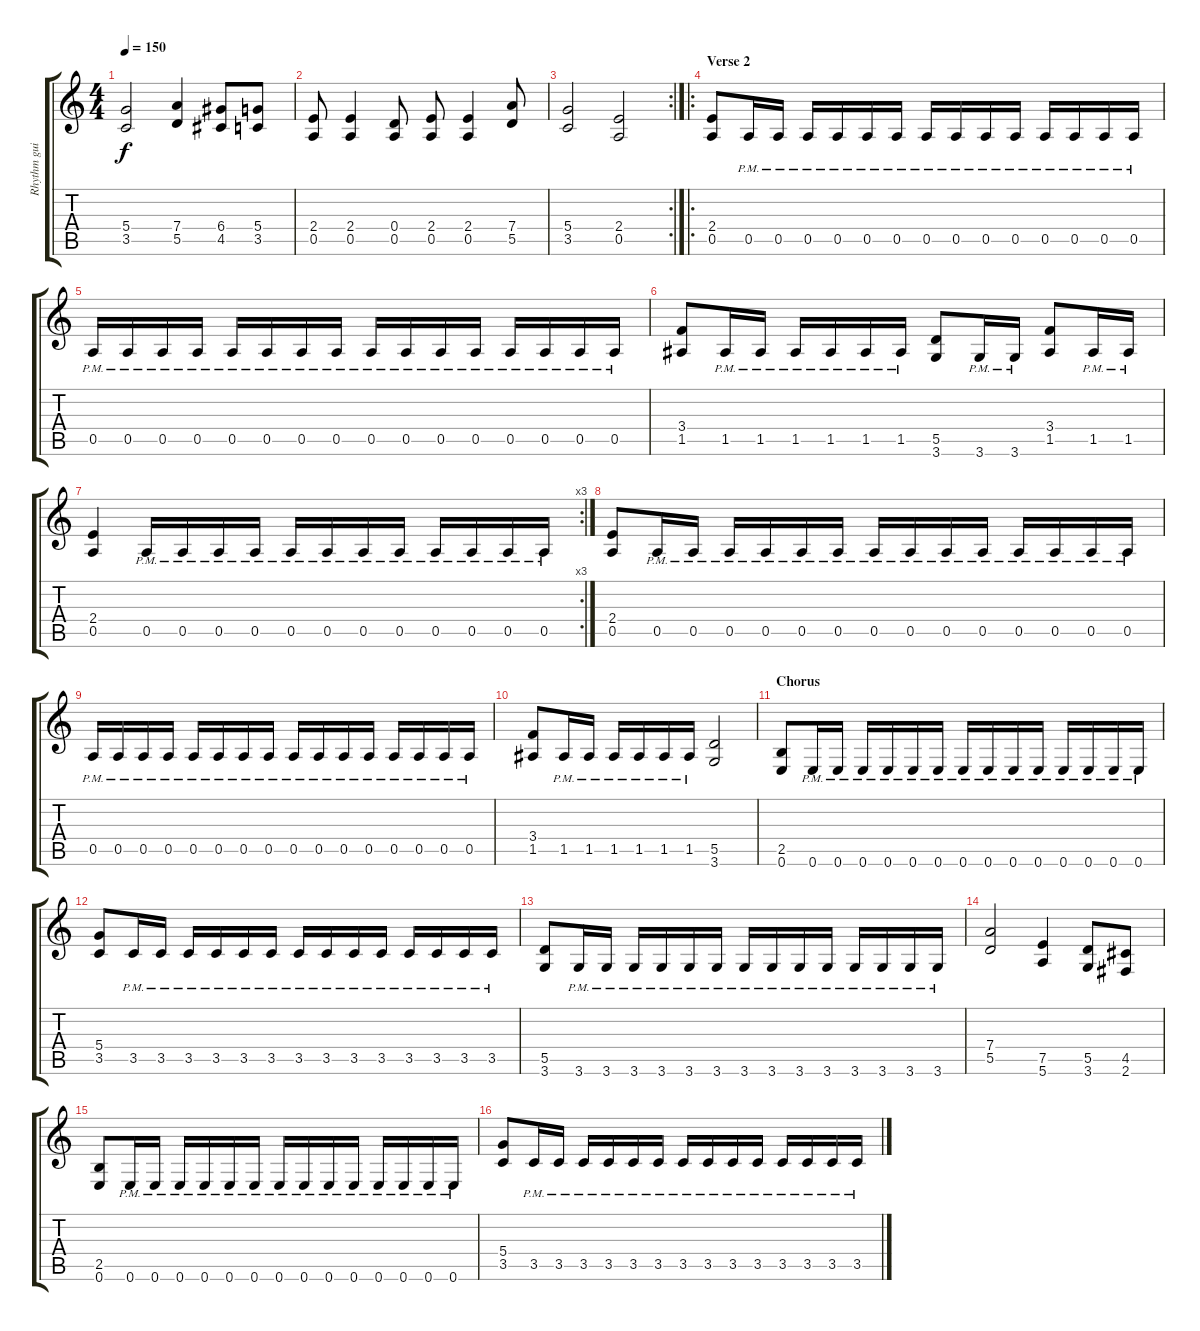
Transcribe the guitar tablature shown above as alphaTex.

\track ("Rhythm guitar" "Rhythm gui") {instrument distortionguitar}
\staff {score tabs}
\tuning (E4 B3 G3 D3 A2 E2) {hide}
\ts (4 4)
\tempo 150
\clef g2
\ks c
(5.4 3.5).2{dy f} (7.4 5.5).4 (6.4 4.5).8 (5.4 3.5).8 |
(2.4 0.5).8 (2.4 0.5).4 (0.4 0.5).8 (2.4 0.5).8 (2.4 0.5).4 (7.4 5.5).8 |
\rc 2
(5.4 3.5).2 (2.4 0.5).2 |
\ro
\section ("" "Verse 2")
(2.4 0.5).8 0.5{pm}.16 0.5{pm}.16 0.5{pm}.16 0.5{pm}.16 0.5{pm}.16 0.5{pm}.16 0.5{pm}.16 0.5{pm}.16 0.5{pm}.16 0.5{pm}.16 0.5{pm}.16 0.5{pm}.16 0.5{pm}.16 0.5{pm}.16 |
0.5{pm}.16 0.5{pm}.16 0.5{pm}.16 0.5{pm}.16 0.5{pm}.16 0.5{pm}.16 0.5{pm}.16 0.5{pm}.16 0.5{pm}.16 0.5{pm}.16 0.5{pm}.16 0.5{pm}.16 0.5{pm}.16 0.5{pm}.16 0.5{pm}.16 0.5{pm}.16 |
(3.4 1.5).8 1.5{pm}.16 1.5{pm}.16 1.5{pm}.16 1.5{pm}.16 1.5{pm}.16 1.5{pm}.16 (5.5 3.6).8 3.6{pm}.16 3.6{pm}.16 (3.4 1.5).8 1.5{pm}.16 1.5{pm}.16 |
\rc 3
(2.4 0.5).4 0.5{pm}.16 0.5{pm}.16 0.5{pm}.16 0.5{pm}.16 0.5{pm}.16 0.5{pm}.16 0.5{pm}.16 0.5{pm}.16 0.5{pm}.16 0.5{pm}.16 0.5{pm}.16 0.5{pm}.16 |
(2.4 0.5).8 0.5{pm}.16 0.5{pm}.16 0.5{pm}.16 0.5{pm}.16 0.5{pm}.16 0.5{pm}.16 0.5{pm}.16 0.5{pm}.16 0.5{pm}.16 0.5{pm}.16 0.5{pm}.16 0.5{pm}.16 0.5{pm}.16 0.5{pm}.16 |
0.5{pm}.16 0.5{pm}.16 0.5{pm}.16 0.5{pm}.16 0.5{pm}.16 0.5{pm}.16 0.5{pm}.16 0.5{pm}.16 0.5{pm}.16 0.5{pm}.16 0.5{pm}.16 0.5{pm}.16 0.5{pm}.16 0.5{pm}.16 0.5{pm}.16 0.5{pm}.16 |
(3.4 1.5).8 1.5{pm}.16 1.5{pm}.16 1.5{pm}.16 1.5{pm}.16 1.5{pm}.16 1.5{pm}.16 (5.5 3.6).2 |
\section ("" "Chorus")
(2.5 0.6).8 0.6{pm}.16 0.6{pm}.16 0.6{pm}.16 0.6{pm}.16 0.6{pm}.16 0.6{pm}.16 0.6{pm}.16 0.6{pm}.16 0.6{pm}.16 0.6{pm}.16 0.6{pm}.16 0.6{pm}.16 0.6{pm}.16 0.6{pm}.16 |
(5.4 3.5).8 3.5{pm}.16 3.5{pm}.16 3.5{pm}.16 3.5{pm}.16 3.5{pm}.16 3.5{pm}.16 3.5{pm}.16 3.5{pm}.16 3.5{pm}.16 3.5{pm}.16 3.5{pm}.16 3.5{pm}.16 3.5{pm}.16 3.5{pm}.16 |
(5.5 3.6).8 3.6{pm}.16 3.6{pm}.16 3.6{pm}.16 3.6{pm}.16 3.6{pm}.16 3.6{pm}.16 3.6{pm}.16 3.6{pm}.16 3.6{pm}.16 3.6{pm}.16 3.6{pm}.16 3.6{pm}.16 3.6{pm}.16 3.6{pm}.16 |
(7.4 5.5).2 (7.5 5.6).4 (5.5 3.6).8 (4.5 2.6).8 |
(2.5 0.6).8 0.6{pm}.16 0.6{pm}.16 0.6{pm}.16 0.6{pm}.16 0.6{pm}.16 0.6{pm}.16 0.6{pm}.16 0.6{pm}.16 0.6{pm}.16 0.6{pm}.16 0.6{pm}.16 0.6{pm}.16 0.6{pm}.16 0.6{pm}.16 |
(5.4 3.5).8 3.5{pm}.16 3.5{pm}.16 3.5{pm}.16 3.5{pm}.16 3.5{pm}.16 3.5{pm}.16 3.5{pm}.16 3.5{pm}.16 3.5{pm}.16 3.5{pm}.16 3.5{pm}.16 3.5{pm}.16 3.5{pm}.16 3.5{pm}.16
